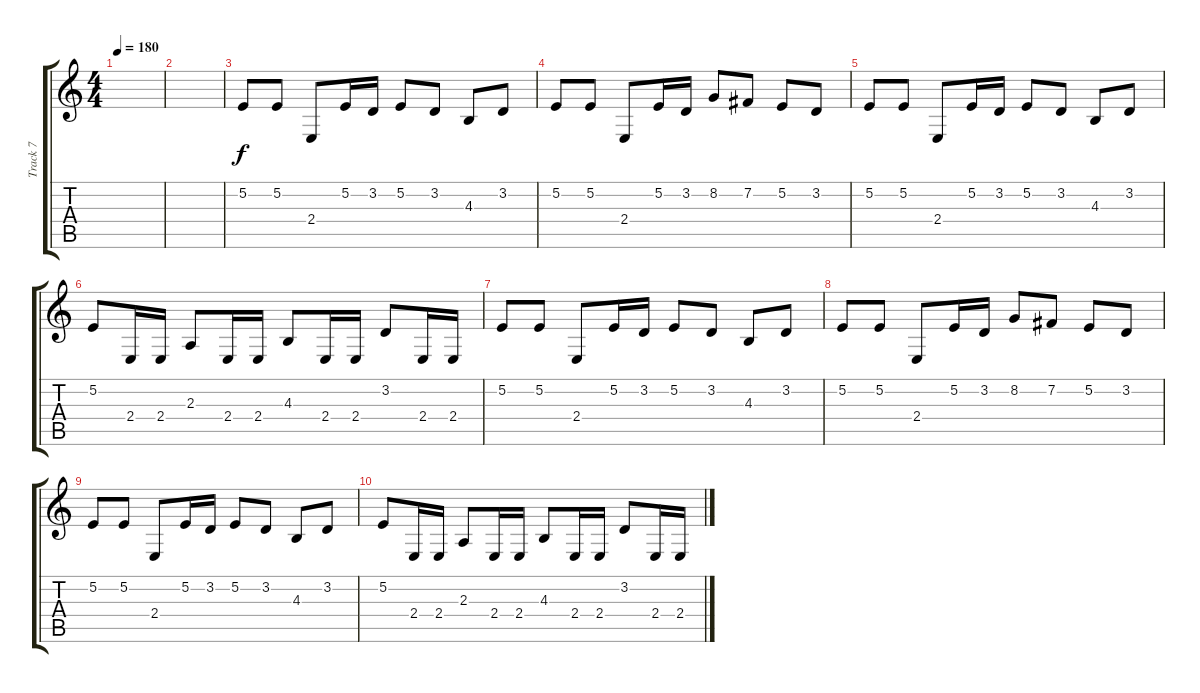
\track ("Track 7" "Track 7") {instrument shamisen}
\staff {score tabs}
\tuning (E4 B3 G3 D3 A2 E2) {hide}
\ts (4 4)
\tempo 180
\clef g2
\ks c
|
|
5.2.8 5.2.8 2.4.8 5.2.16 3.2.16 5.2.8 3.2.8 4.3.8 3.2.8 |
5.2.8 5.2.8 2.4.8 5.2.16 3.2.16 8.2.8 7.2.8 5.2.8 3.2.8 |
5.2.8 5.2.8 2.4.8 5.2.16 3.2.16 5.2.8 3.2.8 4.3.8 3.2.8 |
5.2.8 2.4.16 2.4.16 2.3.8 2.4.16 2.4.16 4.3.8 2.4.16 2.4.16 3.2.8 2.4.16 2.4.16 |
5.2.8 5.2.8 2.4.8 5.2.16 3.2.16 5.2.8 3.2.8 4.3.8 3.2.8 |
5.2.8 5.2.8 2.4.8 5.2.16 3.2.16 8.2.8 7.2.8 5.2.8 3.2.8 |
5.2.8 5.2.8 2.4.8 5.2.16 3.2.16 5.2.8 3.2.8 4.3.8 3.2.8 |
5.2.8 2.4.16 2.4.16 2.3.8 2.4.16 2.4.16 4.3.8 2.4.16 2.4.16 3.2.8 2.4.16 2.4.16
